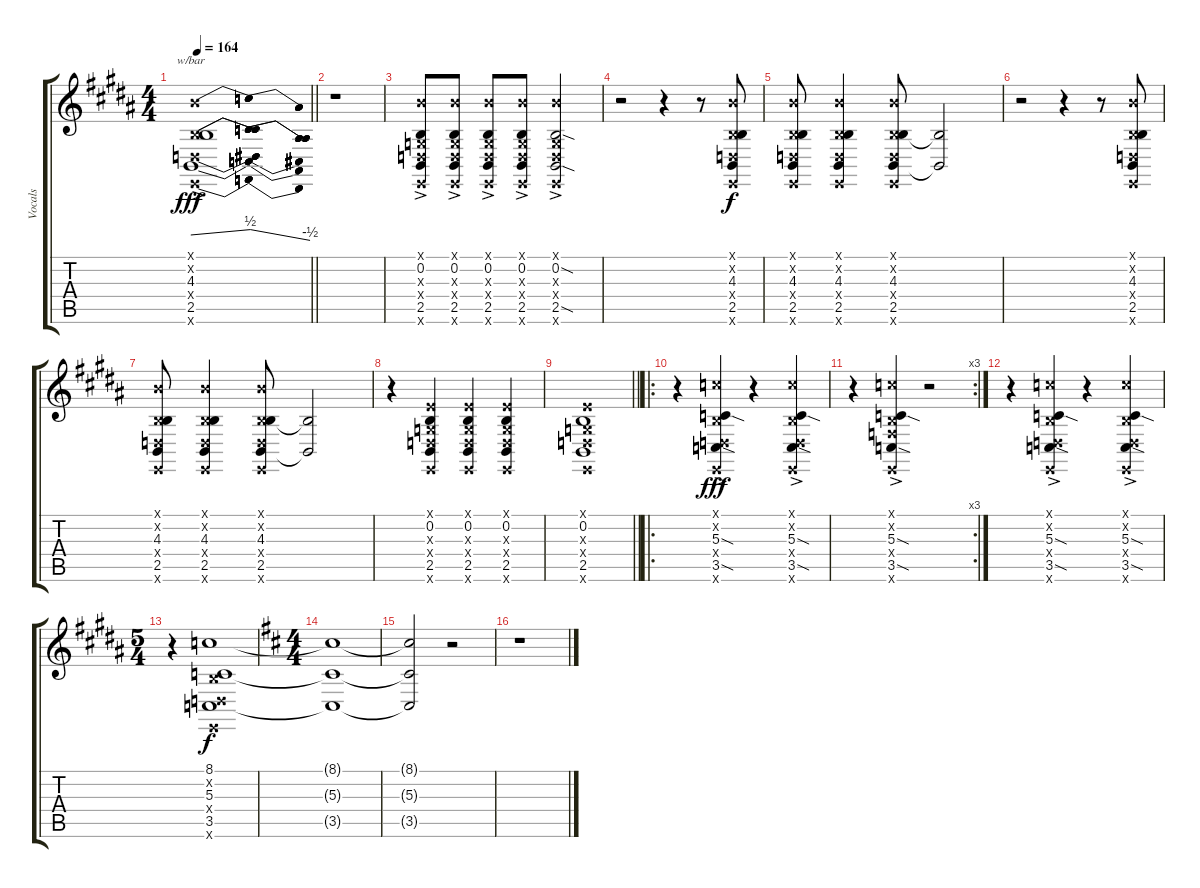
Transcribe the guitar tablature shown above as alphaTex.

\track ("Vocals" "Vocals") {instrument stringensemble1}
\staff {score tabs}
\tuning (E4 B3 G3 D3 A2 E2) {hide}
\ts (4 4)
\tempo 164
\clef g2
\barLineRight lightlight
\ks g#minor
(7.1{x} 0.2{ac x} 4.3 0.4{ac x} 2.5 0.6{ac x}).1{tbe (dip default 0 0 30 2 60 -2) dy fff} |
r.1 |
(7.1{x} 0.2 0.3{ac x} 0.4{ac x} 2.5 0.6{ac x}).8 (7.1{x} 0.2 0.3{ac x} 0.4{ac x} 2.5 0.6{ac x}).8 (7.1{x} 0.2 0.3{ac x} 0.4{ac x} 2.5 0.6{ac x}).8 (7.1{x} 0.2 0.3{ac x} 0.4{ac x} 2.5 0.6{ac x}).8 (7.1{x} 0.2{sod} 0.3{ac x} 0.4{ac x} 2.5{sod} 0.6{ac x}).2 |
r.2 r.4 r.8 (7.1{x} 0.2{x} 4.3 0.4{x} 2.5 0.6{x}).8{dy f} |
(7.1{x} 0.2{x} 4.3 0.4{x} 2.5 0.6{x}).8 (7.1{x} 0.2{x} 4.3 0.4{x} 2.5 0.6{x}).4 (7.1{x} 0.2{x} 4.3 0.4{x} 2.5 0.6{x}).8 (4.3{t} 2.5{t}).2 |
r.2 r.4 r.8 (7.1{x} 0.2{x} 4.3 0.4{x} 2.5 0.6{x}).8 |
(7.1{x} 0.2{x} 4.3 0.4{x} 2.5 0.6{x}).8 (7.1{x} 0.2{x} 4.3 0.4{x} 2.5 0.6{x}).4 (7.1{x} 0.2{x} 4.3 0.4{x} 2.5 0.6{x}).8 (4.3{t} 2.5{t}).2 |
r.4 (0.1{x} 0.2 0.3{x} 0.4{x} 2.5 0.6{x}).4 (0.1{x} 0.2 0.3{x} 0.4{x} 2.5 0.6{x}).4 (0.1{x} 0.2 0.3{x} 0.4{x} 2.5 0.6{x}).4 |
\barLineRight lightlight
(0.1{x} 0.2 0.3{x} 0.4{x} 2.5 0.6{x}).1 |
\ro
r.4 (8.1{x} 0.2{x} 5.3{sod ac} 0.4{x} 3.5{sod ac} 0.6{x}).4{dy fff} r.4 (8.1{x} 0.2{x} 5.3{sod ac} 0.4{x} 3.5{sod ac} 0.6{x}).4 |
\rc 3
r.4 (8.1{x} 0.2{x} 5.3{sod ac} 3.4{x} 3.5{sod ac} 0.6{x}).4 r.2 |
r.4 (8.1{x} 0.2{x} 5.3{sod ac} 0.4{x} 3.5{sod ac} 0.6{x}).4 r.4 (8.1{x} 0.2{x} 5.3{sod ac} 0.4{x} 3.5{sod ac} 0.6{x}).4 |
\ts (5 4)
r.4 (8.1 0.2{x} 5.3 0.4{x} 3.5 0.6{x}).1{dy f} |
\ts (4 4)
\ks bminor
(8.1{t} 5.3{t} 3.5{t}).1 |
(8.1{t} 5.3{t} 3.5{t}).2 r.2 |
r.1
